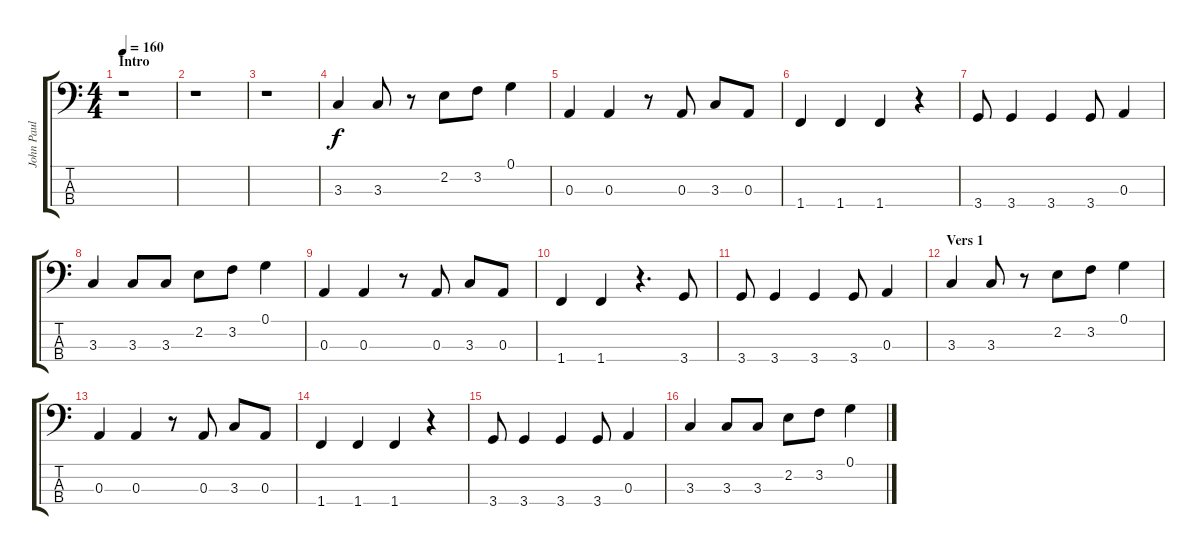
\track ("John Paul Jones" "John Paul ") {instrument electricbassfinger}
\staff {score tabs}
\tuning (G2 D2 A1 E1) {hide}
\ts (4 4)
\section ("" "Intro")
\tempo 160
\clef f4
\ks c
r.1{dy f instrument electricbassfinger} |
r.1 |
r.1 |
3.3.4 3.3.8 r.8 2.2.8 3.2.8 0.1.4 |
0.3.4 0.3.4 r.8 0.3.8 3.3.8 0.3.8 |
1.4.4 1.4.4 1.4.4 r.4 |
3.4.8 3.4.4 3.4.4 3.4.8 0.3.4 |
3.3.4 3.3.8 3.3.8 2.2.8 3.2.8 0.1.4 |
0.3.4 0.3.4 r.8 0.3.8 3.3.8 0.3.8 |
1.4.4 1.4.4 r.4{d} 3.4.8 |
3.4.8 3.4.4 3.4.4 3.4.8 0.3.4 |
\section ("" "Vers 1")
3.3.4 3.3.8 r.8 2.2.8 3.2.8 0.1.4 |
0.3.4 0.3.4 r.8 0.3.8 3.3.8 0.3.8 |
1.4.4 1.4.4 1.4.4 r.4 |
3.4.8 3.4.4 3.4.4 3.4.8 0.3.4 |
3.3.4 3.3.8 3.3.8 2.2.8 3.2.8 0.1.4
